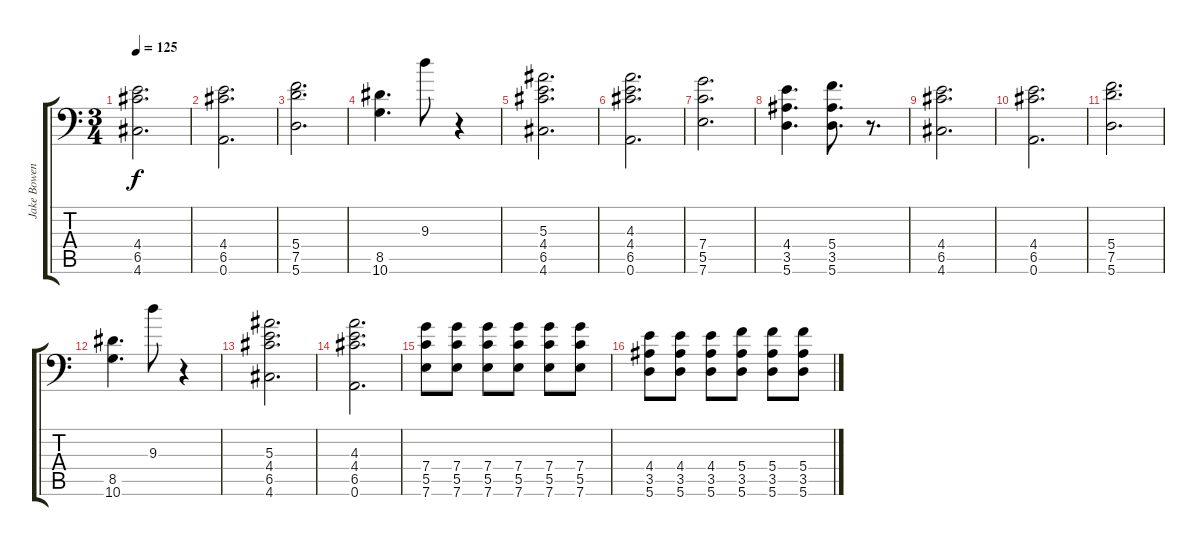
\track ("Jake Bowen" "Jake Bowen") {instrument distortionguitar}
\staff {score tabs}
\tuning (D4 A3 F3 C3 G2 A1) {hide}
\ts (3 4)
\tempo 125
\clef f4
\ks c
(4.4 6.5 4.6).2{d dy f} |
(4.4 6.5 0.6).2{d} |
(5.4 7.5 5.6).2{d} |
(8.5 10.6).4{d} 9.3.8 r.4 |
(5.3 4.4 6.5 4.6).2{d} |
(4.3 4.4 6.5 0.6).2{d} |
(7.4 5.5 7.6).2{d instrument electricguitarjazz} |
(4.4 3.5 5.6).4{d} (5.4 3.5 5.6).8{d} r.8{d} |
(4.4 6.5 4.6).2{d} |
(4.4 6.5 0.6).2{d} |
(5.4 7.5 5.6).2{d} |
(8.5 10.6).4{d} 9.3.8 r.4 |
(5.3 4.4 6.5 4.6).2{d} |
(4.3 4.4 6.5 0.6).2{d} |
(7.4 5.5 7.6).8{balance 0 instrument distortionguitar} (7.4 5.5 7.6).8 (7.4 5.5 7.6).8 (7.4 5.5 7.6).8 (7.4 5.5 7.6).8 (7.4 5.5 7.6).8 |
(4.4 3.5 5.6).8 (4.4 3.5 5.6).8 (4.4 3.5 5.6).8 (5.4 3.5 5.6).8 (5.4 3.5 5.6).8 (5.4 3.5 5.6).8
